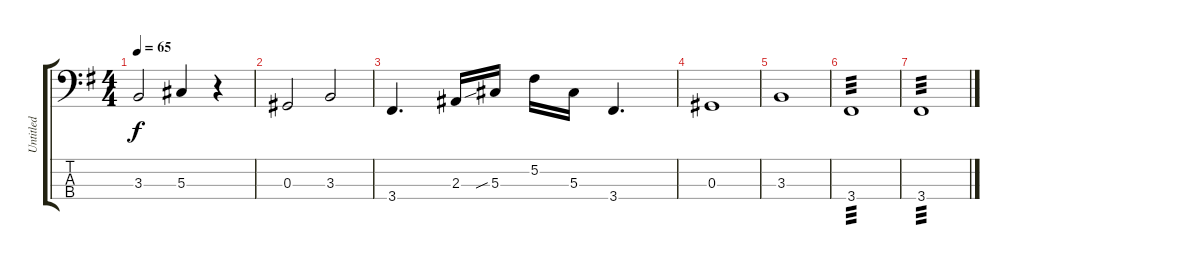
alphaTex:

\track ("Untitled" "Untitled") {instrument electricbassfinger}
\staff {score tabs}
\tuning (Gb2 Db2 Ab1 Eb1) {hide}
\ts (4 4)
\tempo 65
\clef f4
\ks g
3.3.2{dy f} 5.3.4 r.4 |
0.3.2 3.3.2 |
3.4.4{d} 2.3.16 5.3{sib}.16 5.2.16 5.3.16 3.4.4{d} |
0.3.1 |
3.3.1 |
3.4.1{tp 3} |
3.4.1{tp 3}
